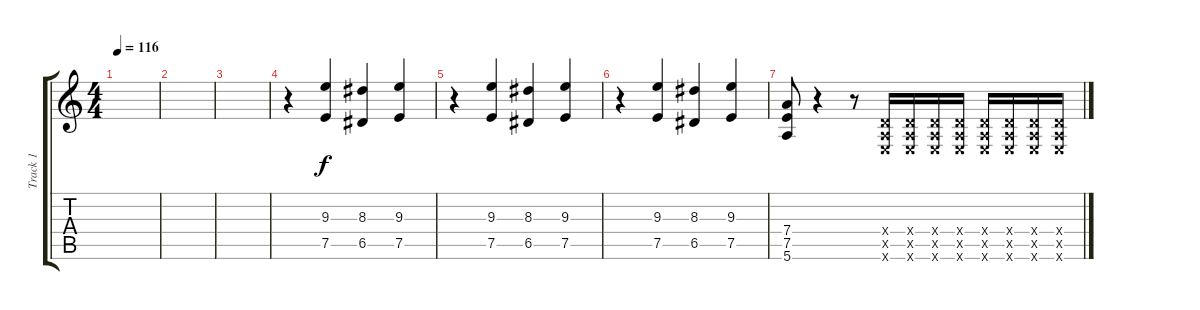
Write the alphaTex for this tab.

\track ("Track 1" "Track 1") {instrument distortionguitar}
\staff {score tabs}
\tuning (E4 B3 G3 D3 A2 E2) {hide}
\ts (4 4)
\tempo 116
\clef g2
\ks c
|
|
|
r.4{volume 13} (9.3 7.5).4 (8.3 6.5).4 (9.3 7.5).4 |
r.4 (9.3 7.5).4 (8.3 6.5).4 (9.3 7.5).4 |
r.4 (9.3 7.5).4 (8.3 6.5).4 (9.3 7.5).4 |
(7.4 7.5 5.6).8 r.4 r.8 (0.4{x} 0.5{x} 0.6{x}).16 (0.4{x} 0.5{x} 0.6{x}).16 (0.4{x} 0.5{x} 0.6{x}).16 (0.4{x} 0.5{x} 0.6{x}).16 (0.4{x} 0.5{x} 0.6{x}).16 (0.4{x} 0.5{x} 0.6{x}).16 (0.4{x} 0.5{x} 0.6{x}).16 (0.4{x} 0.5{x} 0.6{x}).16
